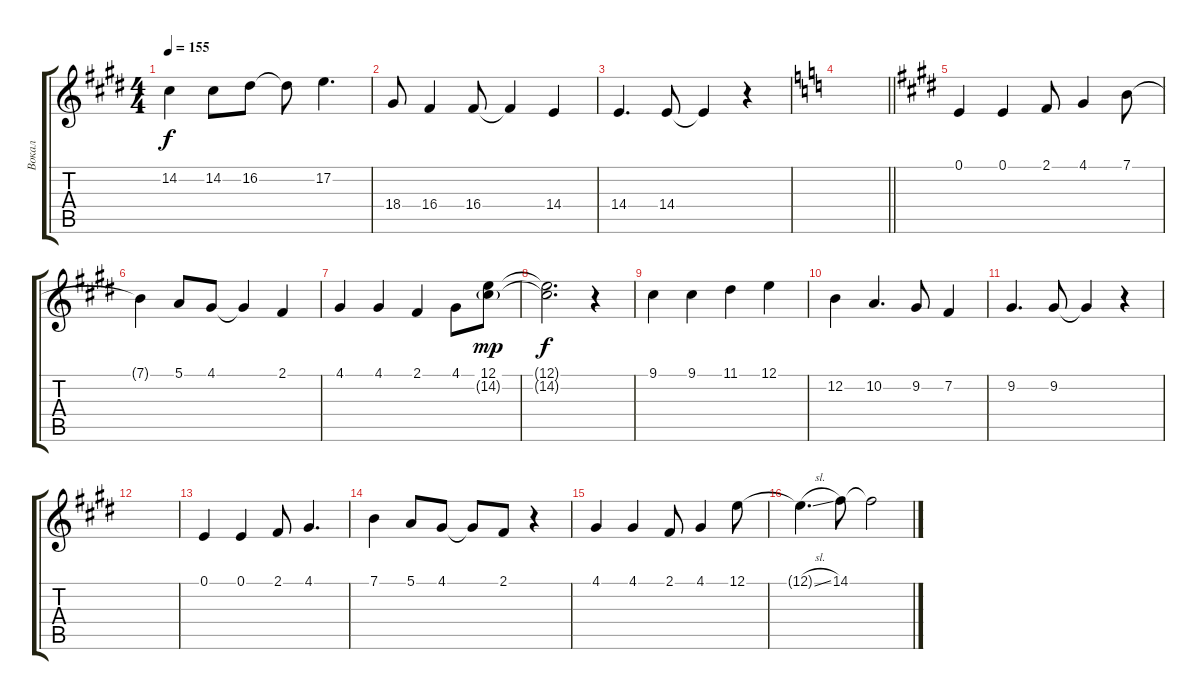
\track ("Вокал" "Вокал") {instrument flute}
\staff {score tabs}
\tuning (E4 B3 G3 D3 A2 E2) {hide}
\ts (4 4)
\tempo 155
\clef g2
\ks e
14.2.4{dy f} 14.2.8 16.2.8 16.2{t}.8 17.2.4{d} |
18.4.8 16.4.4 16.4.8 16.4{t}.4 14.4.4 |
14.4.4{d} 14.4.8 14.4{t}.4 r.4 |
\barLineRight lightlight
\ks c
|
\section ("" " ")
\ks e
0.1.4 0.1.4 2.1.8 4.1.4 7.1.8 |
7.1{t}.4 5.1.8 4.1.8 4.1{t}.4 2.1.4 |
4.1.4 4.1.4 2.1.4 4.1.8 (12.1 14.2{g}).8{dy mp} |
(12.1{t} 14.2{t}).2{d dy f} r.4 |
9.1.4 9.1.4 11.1.4 12.1.4 |
12.2.4 10.2.4{d} 9.2.8 7.2.4 |
9.2.4{d} 9.2.8 9.2{t}.4 r.4 |
|
0.1.4 0.1.4 2.1.8 4.1.4{d} |
7.1.4 5.1.8 4.1.8 4.1{t}.8 2.1.8 r.4 |
4.1.4 4.1.4 2.1.8 4.1.4 12.1.8 |
12.1{sl t}.4{d} 14.1.8 14.1{t}.2
